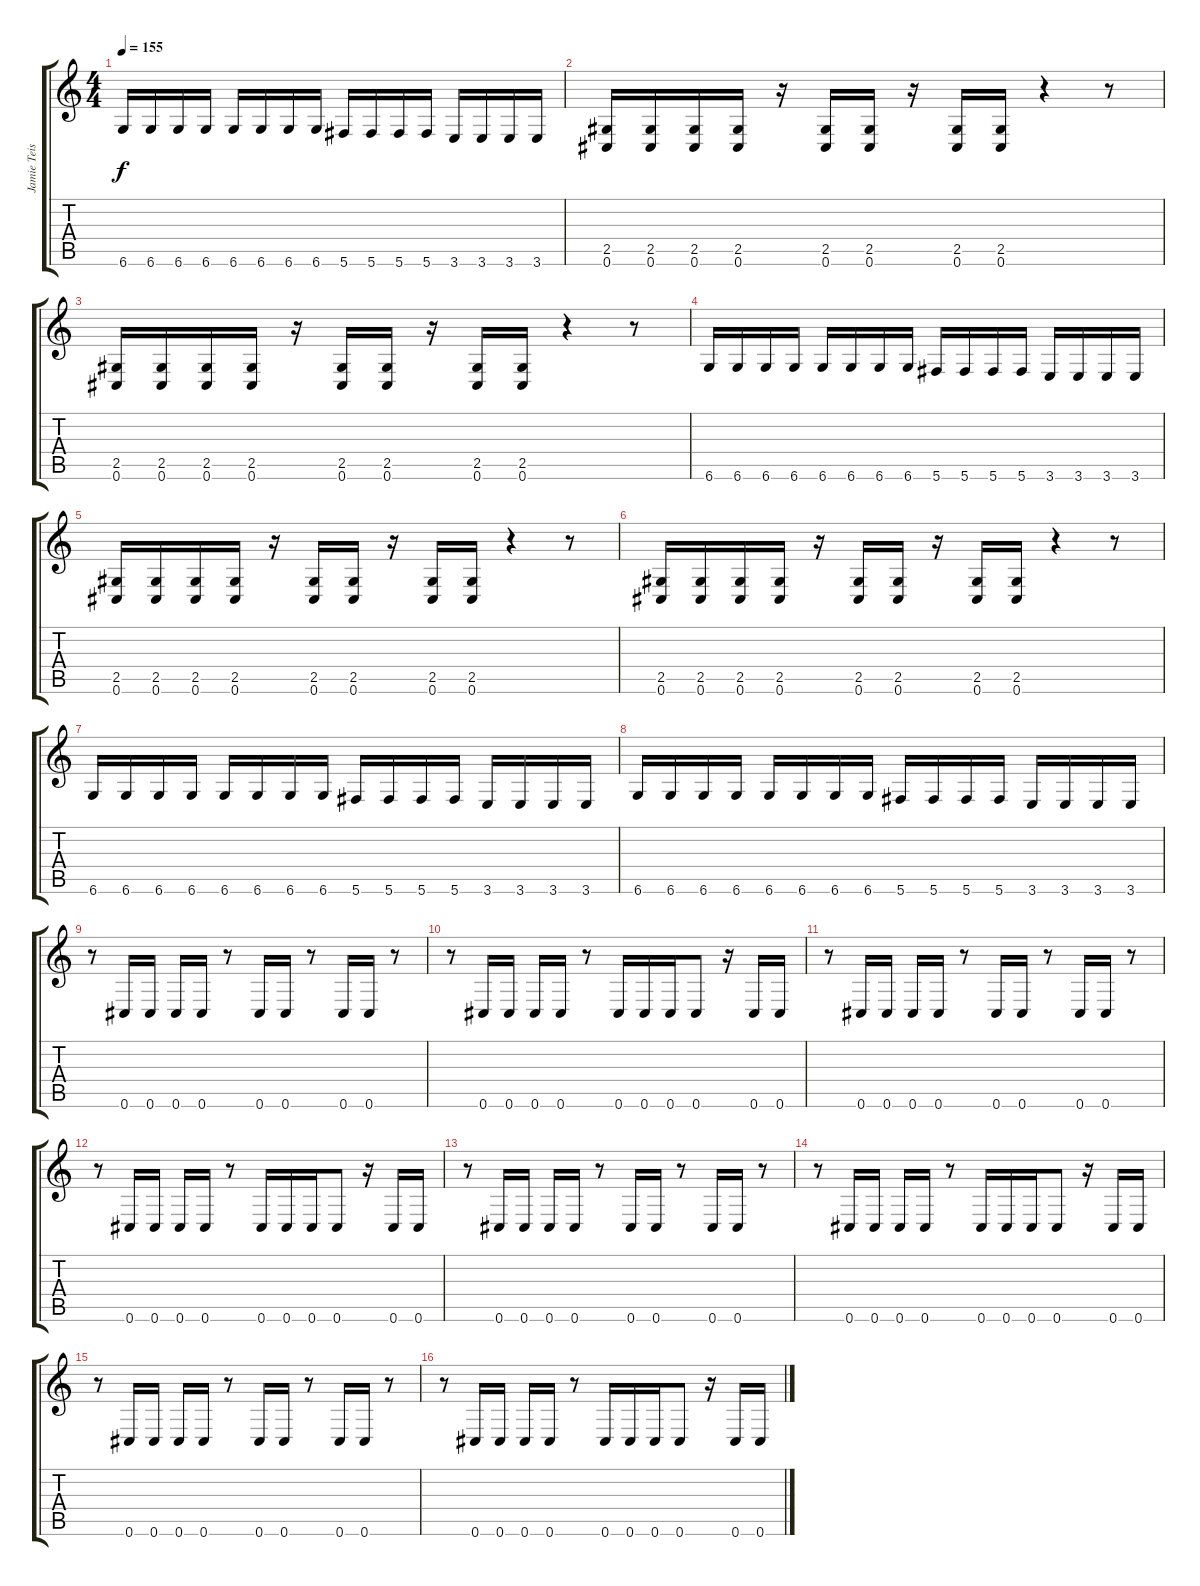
\track ("Jamie Teissere" "Jamie Teis") {instrument distortionguitar}
\staff {score tabs}
\tuning (Db4 Ab3 E3 B2 Gb2 Db2) {hide}
\ts (4 4)
\tempo 155
\clef g2
\ks c
6.6.16{dy f} 6.6.16 6.6.16 6.6.16 6.6.16 6.6.16 6.6.16 6.6.16 5.6.16 5.6.16 5.6.16 5.6.16 3.6.16 3.6.16 3.6.16 3.6.16 |
(2.5 0.6).16 (2.5 0.6).16 (2.5 0.6).16 (2.5 0.6).16 r.16 (2.5 0.6).16 (2.5 0.6).16 r.16 (2.5 0.6).16 (2.5 0.6).16 r.4 r.8 |
(2.5 0.6).16 (2.5 0.6).16 (2.5 0.6).16 (2.5 0.6).16 r.16 (2.5 0.6).16 (2.5 0.6).16 r.16 (2.5 0.6).16 (2.5 0.6).16 r.4 r.8 |
6.6.16 6.6.16 6.6.16 6.6.16 6.6.16 6.6.16 6.6.16 6.6.16 5.6.16 5.6.16 5.6.16 5.6.16 3.6.16 3.6.16 3.6.16 3.6.16 |
(2.5 0.6).16 (2.5 0.6).16 (2.5 0.6).16 (2.5 0.6).16 r.16 (2.5 0.6).16 (2.5 0.6).16 r.16 (2.5 0.6).16 (2.5 0.6).16 r.4 r.8 |
(2.5 0.6).16 (2.5 0.6).16 (2.5 0.6).16 (2.5 0.6).16 r.16 (2.5 0.6).16 (2.5 0.6).16 r.16 (2.5 0.6).16 (2.5 0.6).16 r.4 r.8 |
6.6.16 6.6.16 6.6.16 6.6.16 6.6.16 6.6.16 6.6.16 6.6.16 5.6.16 5.6.16 5.6.16 5.6.16 3.6.16 3.6.16 3.6.16 3.6.16 |
6.6.16 6.6.16 6.6.16 6.6.16 6.6.16 6.6.16 6.6.16 6.6.16 5.6.16 5.6.16 5.6.16 5.6.16 3.6.16 3.6.16 3.6.16 3.6.16 |
r.8 0.6.16 0.6.16 0.6.16 0.6.16 r.8 0.6.16 0.6.16 r.8 0.6.16 0.6.16 r.8 |
r.8 0.6.16 0.6.16 0.6.16 0.6.16 r.8 0.6.16 0.6.16 0.6.16 0.6.8 r.16 0.6.16 0.6.16 |
r.8 0.6.16 0.6.16 0.6.16 0.6.16 r.8 0.6.16 0.6.16 r.8 0.6.16 0.6.16 r.8 |
r.8 0.6.16 0.6.16 0.6.16 0.6.16 r.8 0.6.16 0.6.16 0.6.16 0.6.8 r.16 0.6.16 0.6.16 |
r.8 0.6.16 0.6.16 0.6.16 0.6.16 r.8 0.6.16 0.6.16 r.8 0.6.16 0.6.16 r.8 |
r.8 0.6.16 0.6.16 0.6.16 0.6.16 r.8 0.6.16 0.6.16 0.6.16 0.6.8 r.16 0.6.16 0.6.16 |
r.8 0.6.16 0.6.16 0.6.16 0.6.16 r.8 0.6.16 0.6.16 r.8 0.6.16 0.6.16 r.8 |
r.8 0.6.16 0.6.16 0.6.16 0.6.16 r.8 0.6.16 0.6.16 0.6.16 0.6.8 r.16 0.6.16 0.6.16
